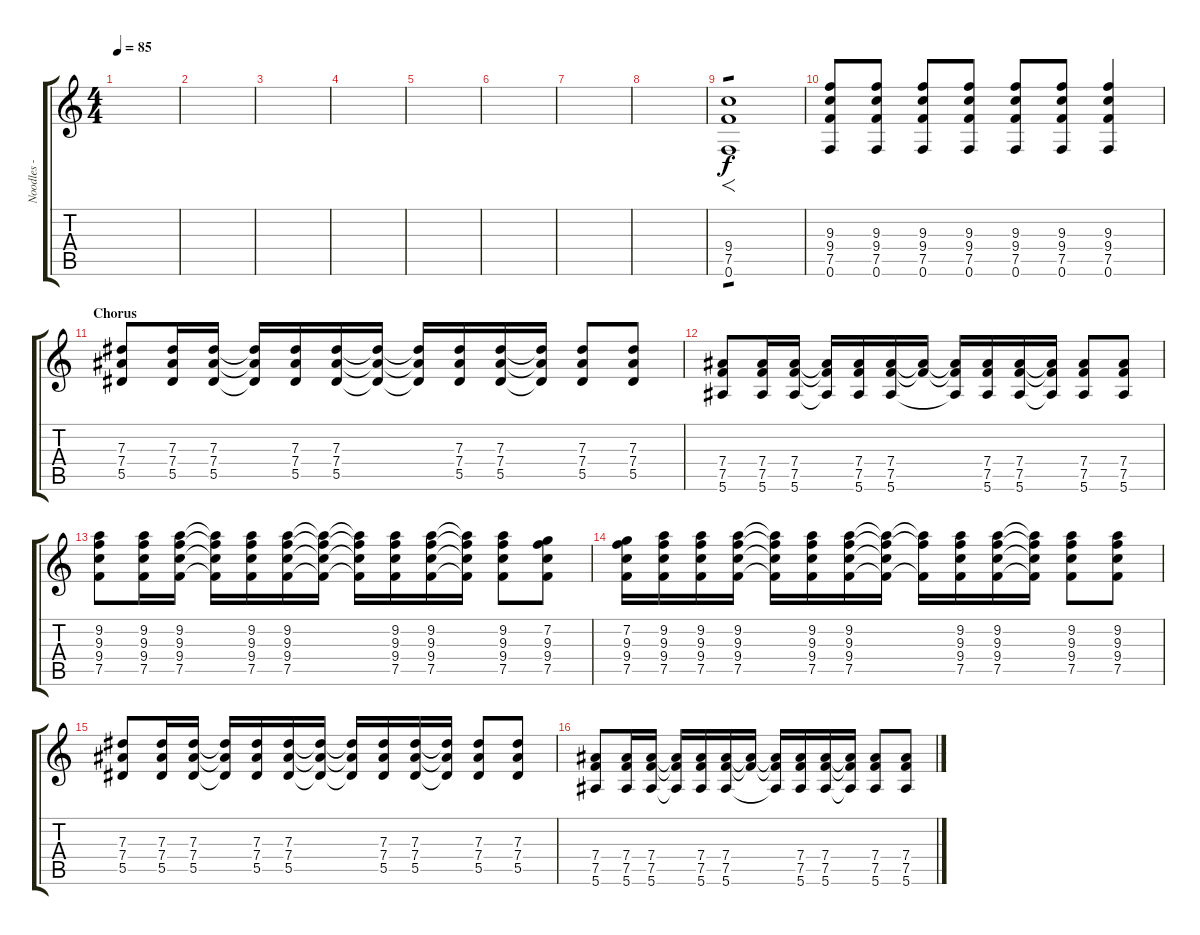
\track ("Noodles - Lead Guitar" "Noodles - ") {instrument distortionguitar}
\staff {score tabs}
\tuning (F4 C4 Ab3 Eb3 Bb2 F2) {hide}
\ts (4 4)
\tempo 85
\clef g2
\ks c
|
|
|
|
|
|
|
|
(9.4 7.5 0.6).1{f tp 1 volume 10} |
(9.3 9.4 7.5 0.6).8{volume 11} (9.3 9.4 7.5 0.6).8 (9.3 9.4 7.5 0.6).8{volume 12} (9.3 9.4 7.5 0.6).8 (9.3 9.4 7.5 0.6).8{volume 13} (9.3 9.4 7.5 0.6).8 (9.3 9.4 7.5 0.6).4 |
\section ("" "Chorus")
(7.3 7.4 5.5).8{instrument distortionguitar} (7.3 7.4 5.5).16 (7.3 7.4 5.5).16 (7.3{t} 7.4{t} 5.5{t}).16 (7.3 7.4 5.5).16 (7.3 7.4 5.5).16 (7.3{t} 7.4{t} 5.5{t}).16 (7.3{t} 7.4{t} 5.5{t}).16 (7.3 7.4 5.5).16 (7.3 7.4 5.5).16 (7.3{t} 7.4{t} 5.5{t}).16 (7.3 7.4 5.5).8 (7.3 7.4 5.5).8 |
(7.4 7.5 5.6).8{instrument distortionguitar} (7.4 7.5 5.6).16 (7.4 7.5 5.6).16 (7.4{t} 7.5{t} 5.6{t}).16 (7.4 7.5 5.6).16 (7.4 7.5 5.6).16 (7.4{t} 7.5{t}).16 (7.4{t} 7.5{t} 5.6{t}).16 (7.4 7.5 5.6).16 (7.4 7.5 5.6).16 (7.4{t} 7.5{t} 5.6{t}).16 (7.4 7.5 5.6).8 (7.4 7.5 5.6).8 |
(9.2 9.3 9.4 7.5).8 (9.2 9.3 9.4 7.5).16 (9.2 9.3 9.4 7.5).16 (9.2{t} 9.3{t} 9.4{t} 7.5{t}).16 (9.2 9.3 9.4 7.5).16 (9.2 9.3 9.4 7.5).16 (9.2{t} 9.3{t} 9.4{t} 7.5{t}).16 (9.2{t} 9.3{t} 9.4{t} 7.5{t}).16 (9.2 9.3 9.4 7.5).16 (9.2 9.3 9.4 7.5).16 (9.2{t} 9.3{t} 9.4{t} 7.5{t}).16 (9.2 9.3 9.4 7.5).8 (7.2 9.3 9.4 7.5).8 |
(7.2 9.3 9.4 7.5).16 (9.2 9.3 9.4 7.5).16 (9.2 9.3 9.4 7.5).16 (9.2 9.3 9.4 7.5).16 (9.2{t} 9.3{t} 9.4{t} 7.5{t}).16 (9.2 9.3 9.4 7.5).16 (9.2 9.3 9.4 7.5).16 (9.2{t} 9.3{t} 9.4{t} 7.5{t}).16 (9.2{t} 9.3{t} 7.5{t}).16 (9.2 9.3 9.4 7.5).16 (9.2 9.3 9.4 7.5).16 (9.2{t} 9.3{t} 9.4{t} 7.5{t}).16 (9.2 9.3 9.4 7.5).8 (9.2 9.3 9.4 7.5).8 |
(7.3 7.4 5.5).8{instrument distortionguitar} (7.3 7.4 5.5).16 (7.3 7.4 5.5).16 (7.3{t} 7.4{t} 5.5{t}).16 (7.3 7.4 5.5).16 (7.3 7.4 5.5).16 (7.3{t} 7.4{t} 5.5{t}).16 (7.3{t} 7.4{t} 5.5{t}).16 (7.3 7.4 5.5).16 (7.3 7.4 5.5).16 (7.3{t} 7.4{t} 5.5{t}).16 (7.3 7.4 5.5).8 (7.3 7.4 5.5).8 |
(7.4 7.5 5.6).8{instrument distortionguitar} (7.4 7.5 5.6).16 (7.4 7.5 5.6).16 (7.4{t} 7.5{t} 5.6{t}).16 (7.4 7.5 5.6).16 (7.4 7.5 5.6).16 (7.4{t} 7.5{t}).16 (7.4{t} 7.5{t} 5.6{t}).16 (7.4 7.5 5.6).16 (7.4 7.5 5.6).16 (7.4{t} 7.5{t} 5.6{t}).16 (7.4 7.5 5.6).8 (7.4 7.5 5.6).8
